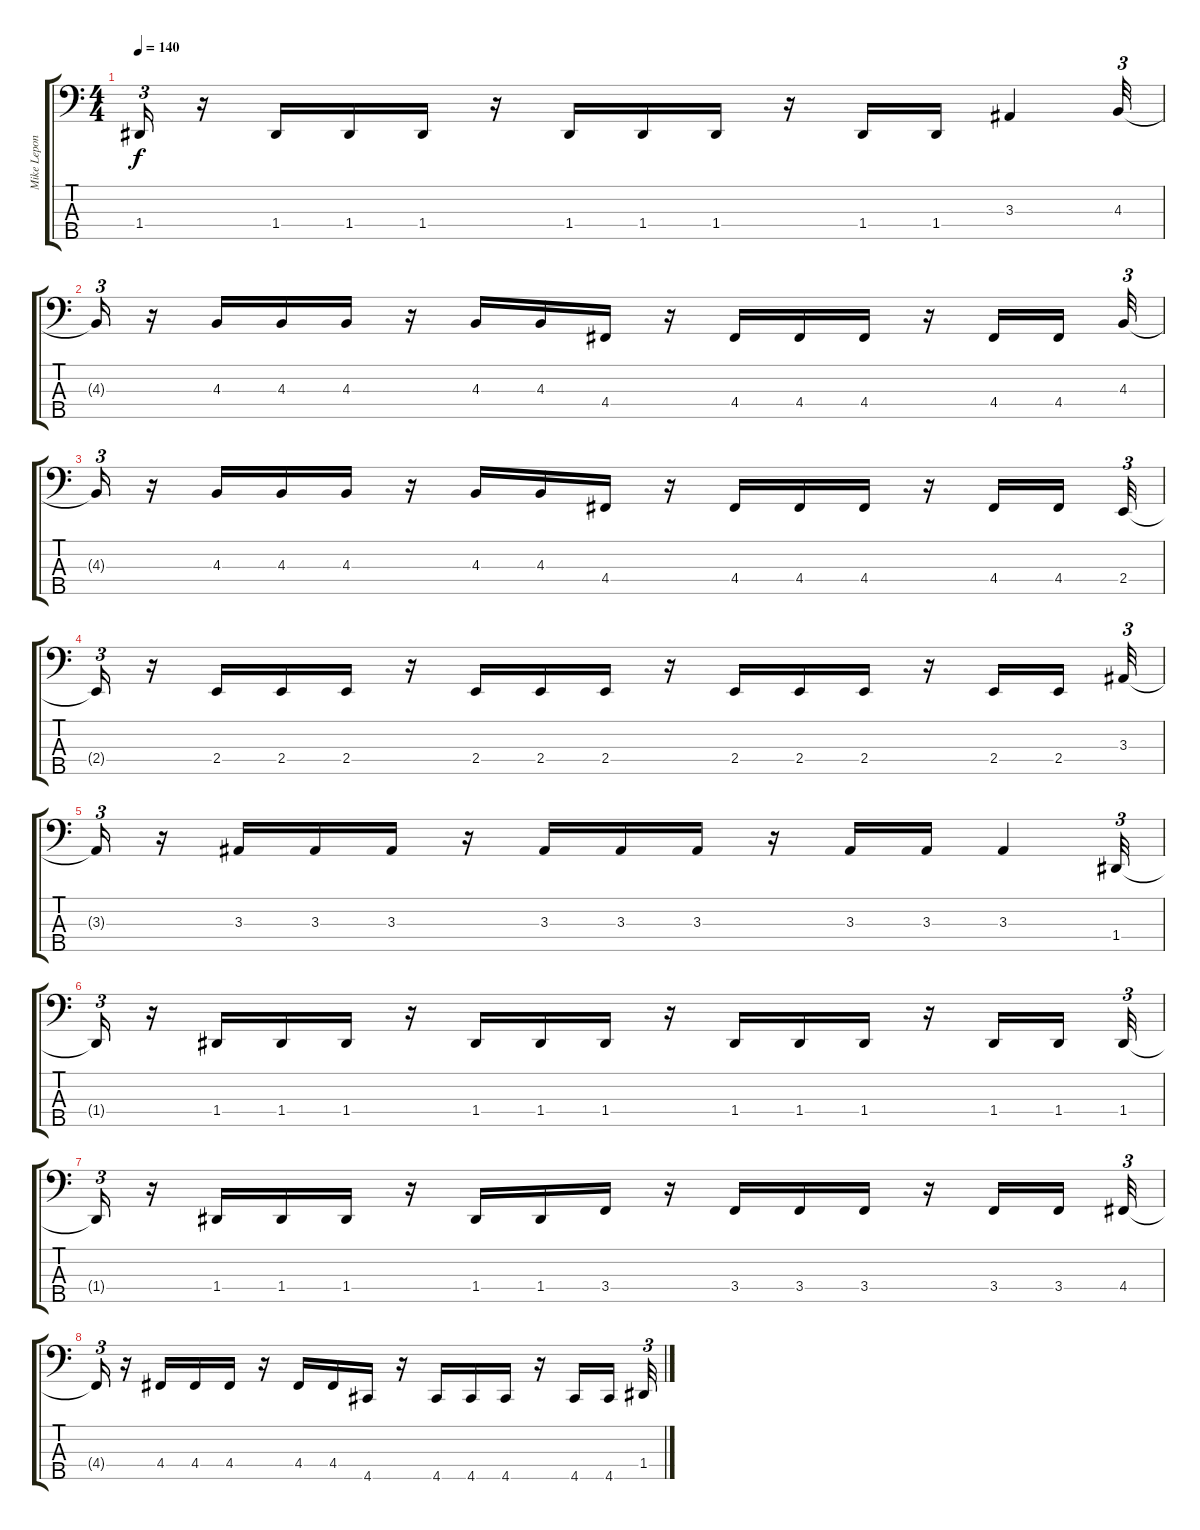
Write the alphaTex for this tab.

\track ("Mike Lepond" "Mike Lepon") {instrument electricbasspick}
\staff {score tabs}
\tuning (F2 C2 G1 D1 A0) {hide}
\ts (4 4)
\tempo 140
\clef f4
\ks c
1.4{t}.16{tu (3 2) dy f} r.16 1.4.16 1.4.16 1.4.16 r.16 1.4.16 1.4.16 1.4.16 r.16 1.4.16 1.4.16 3.3.4 4.3.32{tu (3 2)} |
4.3{t}.16{tu (3 2)} r.16 4.3.16 4.3.16 4.3.16 r.16 4.3.16 4.3.16 4.4.16 r.16 4.4.16 4.4.16 4.4.16 r.16 4.4.16 4.4.16 4.3.32{tu (3 2)} |
4.3{t}.16{tu (3 2)} r.16 4.3.16 4.3.16 4.3.16 r.16 4.3.16 4.3.16 4.4.16 r.16 4.4.16 4.4.16 4.4.16 r.16 4.4.16 4.4.16 2.4.32{tu (3 2)} |
2.4{t}.16{tu (3 2)} r.16 2.4.16 2.4.16 2.4.16 r.16 2.4.16 2.4.16 2.4.16 r.16 2.4.16 2.4.16 2.4.16 r.16 2.4.16 2.4.16 3.3.32{tu (3 2)} |
3.3{t}.16{tu (3 2)} r.16 3.3.16 3.3.16 3.3.16 r.16 3.3.16 3.3.16 3.3.16 r.16 3.3.16 3.3.16 3.3.4 1.4.32{tu (3 2)} |
1.4{t}.16{tu (3 2)} r.16 1.4.16 1.4.16 1.4.16 r.16 1.4.16 1.4.16 1.4.16 r.16 1.4.16 1.4.16 1.4.16 r.16 1.4.16 1.4.16 1.4.32{tu (3 2)} |
1.4{t}.16{tu (3 2)} r.16 1.4.16 1.4.16 1.4.16 r.16 1.4.16 1.4.16 3.4.16 r.16 3.4.16 3.4.16 3.4.16 r.16 3.4.16 3.4.16 4.4.32{tu (3 2)} |
4.4{t}.16{tu (3 2)} r.16 4.4.16 4.4.16 4.4.16 r.16 4.4.16 4.4.16 4.5.16 r.16 4.5.16 4.5.16 4.5.16 r.16 4.5.16 4.5.16 1.4.32{tu (3 2)}
